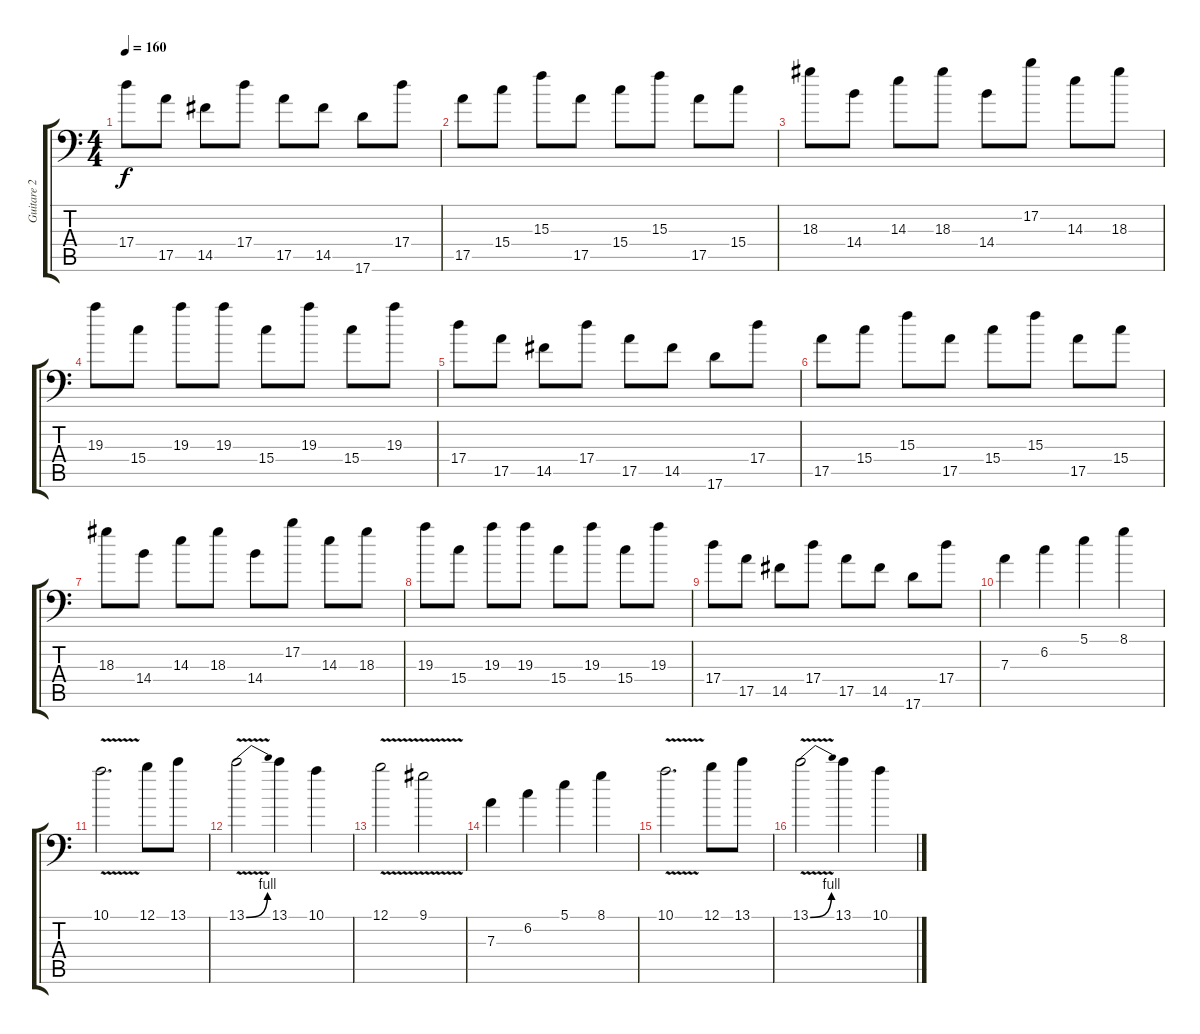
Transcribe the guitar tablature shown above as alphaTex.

\track ("Guitare 2" "Guitare 2") {instrument distortionguitar}
\staff {score tabs}
\tuning (B3 Gb3 D3 A2 E2 A1) {hide}
\ts (4 4)
\tempo 160
\clef f4
\ks c
17.4.8{dy f} 17.5.8 14.5.8 17.4.8 17.5.8 14.5.8 17.6.8 17.4.8 |
17.5.8 15.4.8 15.3.8 17.5.8 15.4.8 15.3.8 17.5.8 15.4.8 |
18.3.8 14.4.8 14.3.8 18.3.8 14.4.8 17.2.8 14.3.8 18.3.8 |
19.3.8 15.4.8 19.3.8 19.3.8 15.4.8 19.3.8 15.4.8 19.3.8 |
17.4.8 17.5.8 14.5.8 17.4.8 17.5.8 14.5.8 17.6.8 17.4.8 |
17.5.8 15.4.8 15.3.8 17.5.8 15.4.8 15.3.8 17.5.8 15.4.8 |
18.3.8 14.4.8 14.3.8 18.3.8 14.4.8 17.2.8 14.3.8 18.3.8 |
19.3.8 15.4.8 19.3.8 19.3.8 15.4.8 19.3.8 15.4.8 19.3.8 |
17.4.8 17.5.8 14.5.8 17.4.8 17.5.8 14.5.8 17.6.8 17.4.8 |
7.3.4 6.2.4 5.1.4 8.1.4 |
10.1{v}.2{d} 12.1.8 13.1.8 |
13.1{be (bend 0 0 60 4) v}.2 13.1.4 10.1.4 |
12.1{v}.2 9.1{v}.2 |
7.3.4 6.2.4 5.1.4 8.1.4 |
10.1{v}.2{d} 12.1.8 13.1.8 |
13.1{be (bend 0 0 60 4) v}.2 13.1.4 10.1.4
